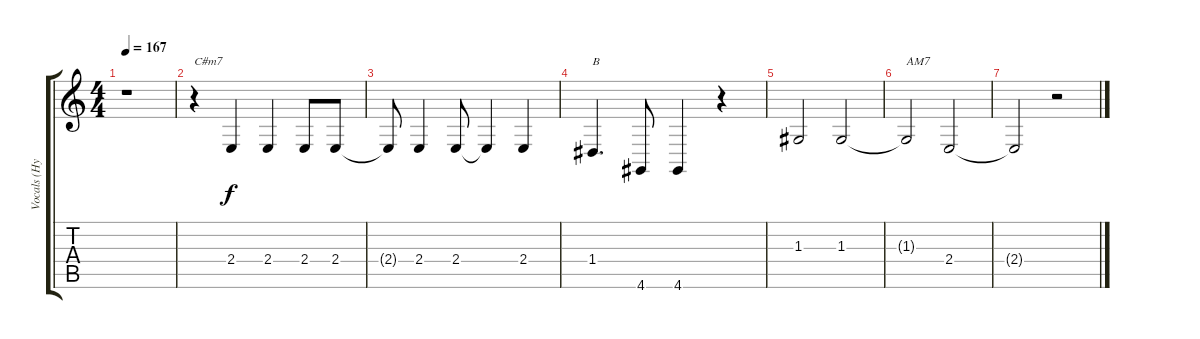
\track ("Vocals (Hyde)" "Vocals (Hy") {mute instrument altosax}
\staff {score tabs}
\tuning (E4 B3 G3 D3 A2 E2) {hide}
\ts (4 4)
\tempo 167
\clef g2
\ks c
r.1{dy f} |
r.4{txt "C#m7"} 2.4.4 2.4.4 2.4.8 2.4.8 |
2.4{t}.8 2.4.4 2.4.8 2.4{t}.4 2.4.4 |
1.4.4{d txt "B"} 4.6.8 4.6.4 r.4 |
1.3.2 1.3.2 |
1.3{t}.2{txt "AM7"} 2.4.2 |
2.4{t}.2 r.2
